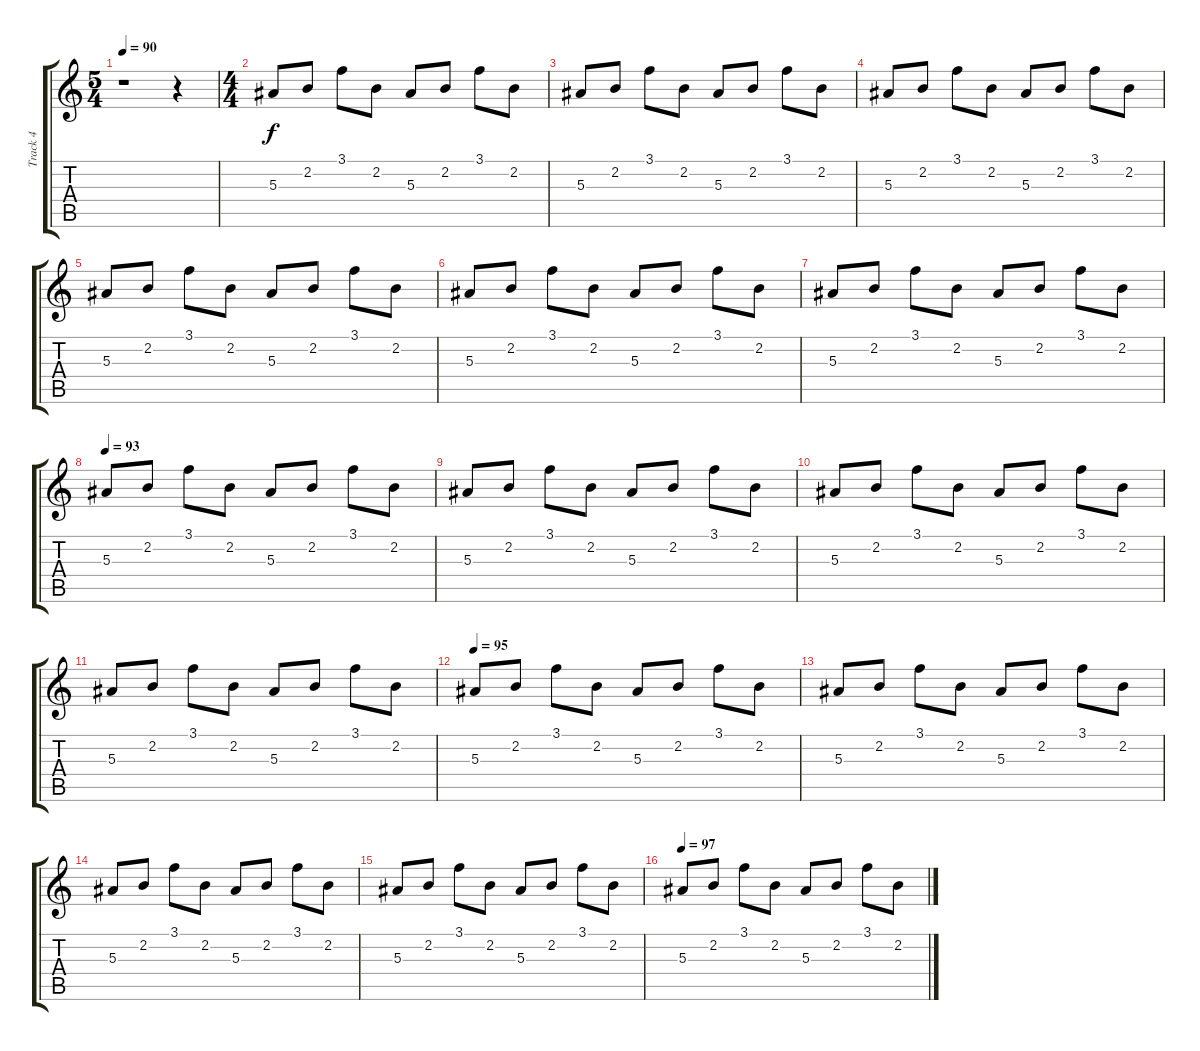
\track ("Track 4" "Track 4") {instrument electricguitarjazz}
\staff {score tabs}
\tuning (D4 A3 F3 C3 G2 D2) {hide}
\ts (5 4)
\tempo 90
\clef g2
\ks c
r.1{dy f} r.4 |
\ts (4 4)
5.3.8 2.2.8 3.1.8 2.2.8 5.3.8 2.2.8 3.1.8 2.2.8 |
5.3.8 2.2.8 3.1.8 2.2.8 5.3.8 2.2.8 3.1.8 2.2.8 |
5.3.8 2.2.8 3.1.8 2.2.8 5.3.8 2.2.8 3.1.8 2.2.8 |
5.3.8 2.2.8 3.1.8 2.2.8 5.3.8 2.2.8 3.1.8 2.2.8 |
5.3.8 2.2.8 3.1.8 2.2.8 5.3.8 2.2.8 3.1.8 2.2.8 |
5.3.8 2.2.8 3.1.8 2.2.8 5.3.8 2.2.8 3.1.8 2.2.8 |
\tempo 93
5.3.8 2.2.8 3.1.8 2.2.8 5.3.8 2.2.8 3.1.8 2.2.8 |
5.3.8 2.2.8 3.1.8 2.2.8 5.3.8 2.2.8 3.1.8 2.2.8 |
5.3.8 2.2.8 3.1.8 2.2.8 5.3.8 2.2.8 3.1.8 2.2.8 |
5.3.8 2.2.8 3.1.8 2.2.8 5.3.8 2.2.8 3.1.8 2.2.8 |
\tempo 95
5.3.8 2.2.8 3.1.8 2.2.8 5.3.8 2.2.8 3.1.8 2.2.8 |
5.3.8 2.2.8 3.1.8 2.2.8 5.3.8 2.2.8 3.1.8 2.2.8 |
5.3.8 2.2.8 3.1.8 2.2.8 5.3.8 2.2.8 3.1.8 2.2.8 |
5.3.8 2.2.8 3.1.8 2.2.8 5.3.8 2.2.8 3.1.8 2.2.8 |
\tempo 97
5.3.8 2.2.8 3.1.8 2.2.8 5.3.8 2.2.8 3.1.8 2.2.8
